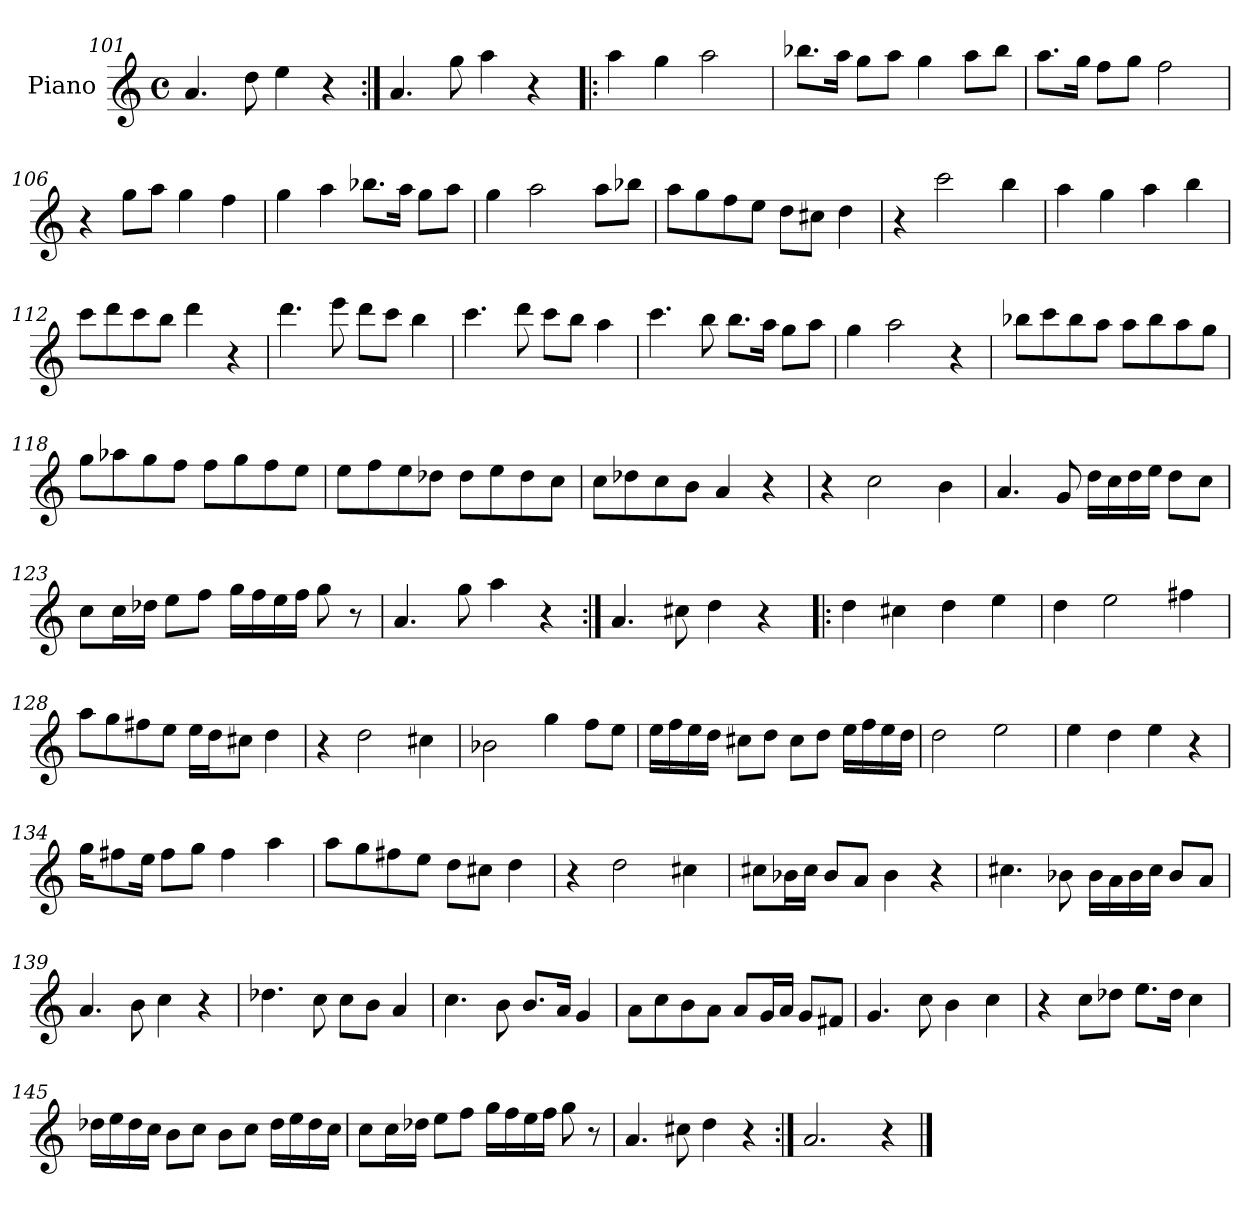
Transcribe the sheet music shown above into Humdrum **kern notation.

**kern
*part1
*staff1
*I"Piano
*I'Pno.
*clefG2
*k[]
*M4/4
*met(c)
=101
4.a/
8dd\
4ee\
4r
=102:|!
4.a/
8gg\
4aa\
4r
=103!|:
4aa\
4gg\
2aa\
=104
8.bb-X\L
16aa\Jk
8gg\L
8aa\J
4gg\
8aa\L
8bb-\J
=105
8.aa\L
16gg\Jk
8ff\L
8gg\J
2ff\
!!LO:LB:g=z
=106
4r
8gg\L
8aa\J
4gg\
4ff\
=107
4gg\
4aa\
8.bb-X\L
16aa\Jk
8gg\L
8aa\J
=108
4gg\
2aa\
8aa\L
8bb-X\J
=109
8aa\L
8gg\
8ff\
8ee\J
8dd\L
8cc#X\J
4dd\
=110
4r
2ccc\
4bb\
=111
4aa\
4gg\
4aa\
4bb\
!!LO:LB:g=z
=112
8ccc\L
8ddd\
8ccc\
8bb\J
4ddd\
4r
=113
4.ddd\
8eee\
8ddd\L
8ccc\J
4bb\
=114
4.ccc\
8ddd\
8ccc\L
8bb\J
4aa\
=115
4.ccc\
8bb\
8.bb\L
16aa\Jk
8gg\L
8aa\J
=116
4gg\
2aa\
4r
!!LO:PB:g=z
=117
8bb-X\L
8ccc\
8bb-\
8aa\J
8aa\L
8bb-\
8aa\
8gg\J
=118
8gg\L
8aa-X\
8gg\
8ff\J
8ff\L
8gg\
8ff\
8ee\J
=119
8ee\L
8ff\
8ee\
8dd-X\J
8dd-\L
8ee\
8dd-\
8cc\J
=120
8cc\L
8dd-X\
8cc\
8b\J
4a/
4r
=121
4r
2cc\
4b\
!!LO:LB:g=z
=122
4.a/
8g/
16dd\LL
16cc\
16dd\
16ee\JJ
8dd\L
8cc\J
=123
8cc\L
16cc\L
16dd-X\JJ
8ee\L
8ff\J
16gg\LL
16ff\
16ee\
16ff\JJ
8gg\
8r
=124
4.a/
8gg\
4aa\
4r
=125:|!
4.a/
8cc#X\
4dd\
4r
=126!|:
4dd\
4cc#X\
4dd\
4ee\
=127
4dd\
2ee\
4ff#X\
!!LO:LB:g=z
=128
8aa\L
8gg\
8ff#X\
8ee\J
16ee\LL
16dd\J
8cc#X\J
4dd\
=129
4r
2dd\
4cc#X\
=130
2b-X\
4gg\
8ff\L
8ee\J
=131
16ee\LL
16ff\
16ee\
16dd\JJ
8cc#X\L
8dd\J
8cc#\L
8dd\J
16ee\LL
16ff\
16ee\
16dd\JJ
=132
2dd\
2ee\
=133
4ee\
4dd\
4ee\
4r
!!LO:LB:g=z
=134
16gg\KL
8ff#X\
16ee\Jk
8ff#\L
8gg\J
4ff#\
4aa\
=135
8aa\L
8gg\
8ff#X\
8ee\J
8dd\L
8cc#X\J
4dd\
=136
4r
2dd\
4cc#X\
=137
8cc#X\L
16b-X\L
16cc#\JJ
8b-/L
8a/J
4b-\
4r
=138
4.cc#X\
8b-X\
16b-\LL
16a\
16b-\
16cc#\JJ
8b-/L
8a/J
=139
4.a/
8b\
4cc\
4r
!!LO:LB:g=z
=140
4.dd-X\
8cc\
8cc\L
8b\J
4a/
=141
4.cc\
8b\
8.b/L
16a/Jk
4g/
=142
8a\L
8cc\
8b\
8a\J
8a/L
16g/L
16a/JJ
8g/L
8f#X/J
=143
4.g/
8cc\
4b\
4cc\
=144
4r
8cc\L
8dd-X\J
8.ee\L
16dd-\Jk
4cc\
!!LO:LB:g=z
=145
16dd-X\LL
16ee\
16dd-\
16cc\JJ
8b\L
8cc\J
8b\L
8cc\J
16dd-\LL
16ee\
16dd-\
16cc\JJ
=146
8cc\L
16cc\L
16dd-X\JJ
8ee\L
8ff\J
16gg\LL
16ff\
16ee\
16ff\JJ
8gg\
8r
=147
4.a/
8cc#X\
4dd\
4r
=148:|!
2.a/
4r
==
*-
